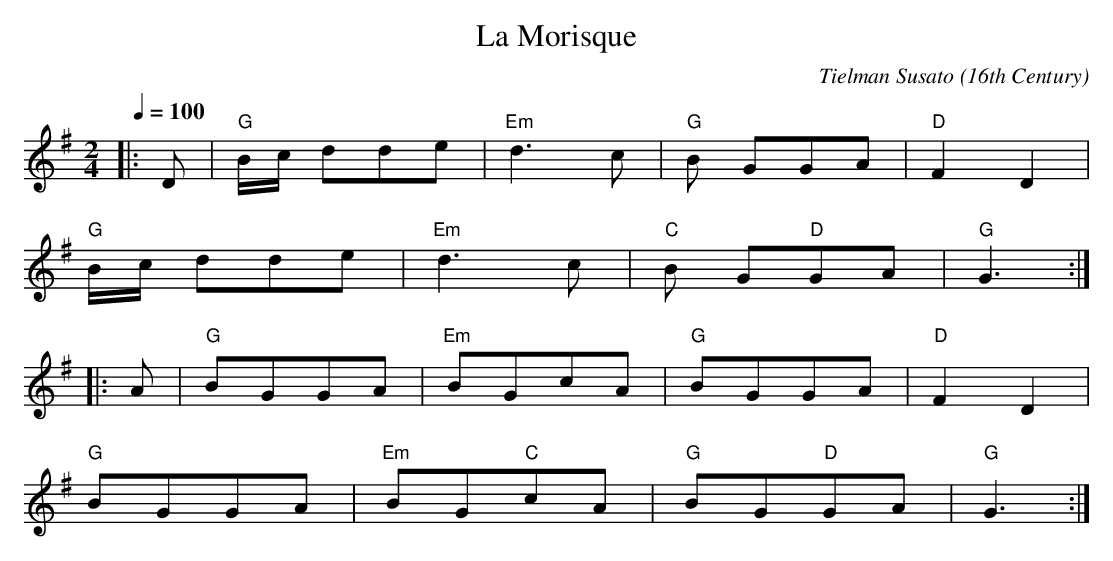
X:1
T:La Morisque
C:Tielman Susato (16th Century)
M:2/4
L:1/8
Q:1/4=100
K:G
|:D|"G"B/2c/2 dde | "Em"d3c |"G"B GGA | "D"F2D2 |
"G"B/2c/2 dde |"Em"d3c |"C"B G"D"GA | "G"G3 :|
|:A| "G"BGGA|"Em"BGcA|"G"BGGA|"D"F2D2|
"G"BGGA|"Em"BG"C"cA|"G"BG"D"GA|"G"G3:|
